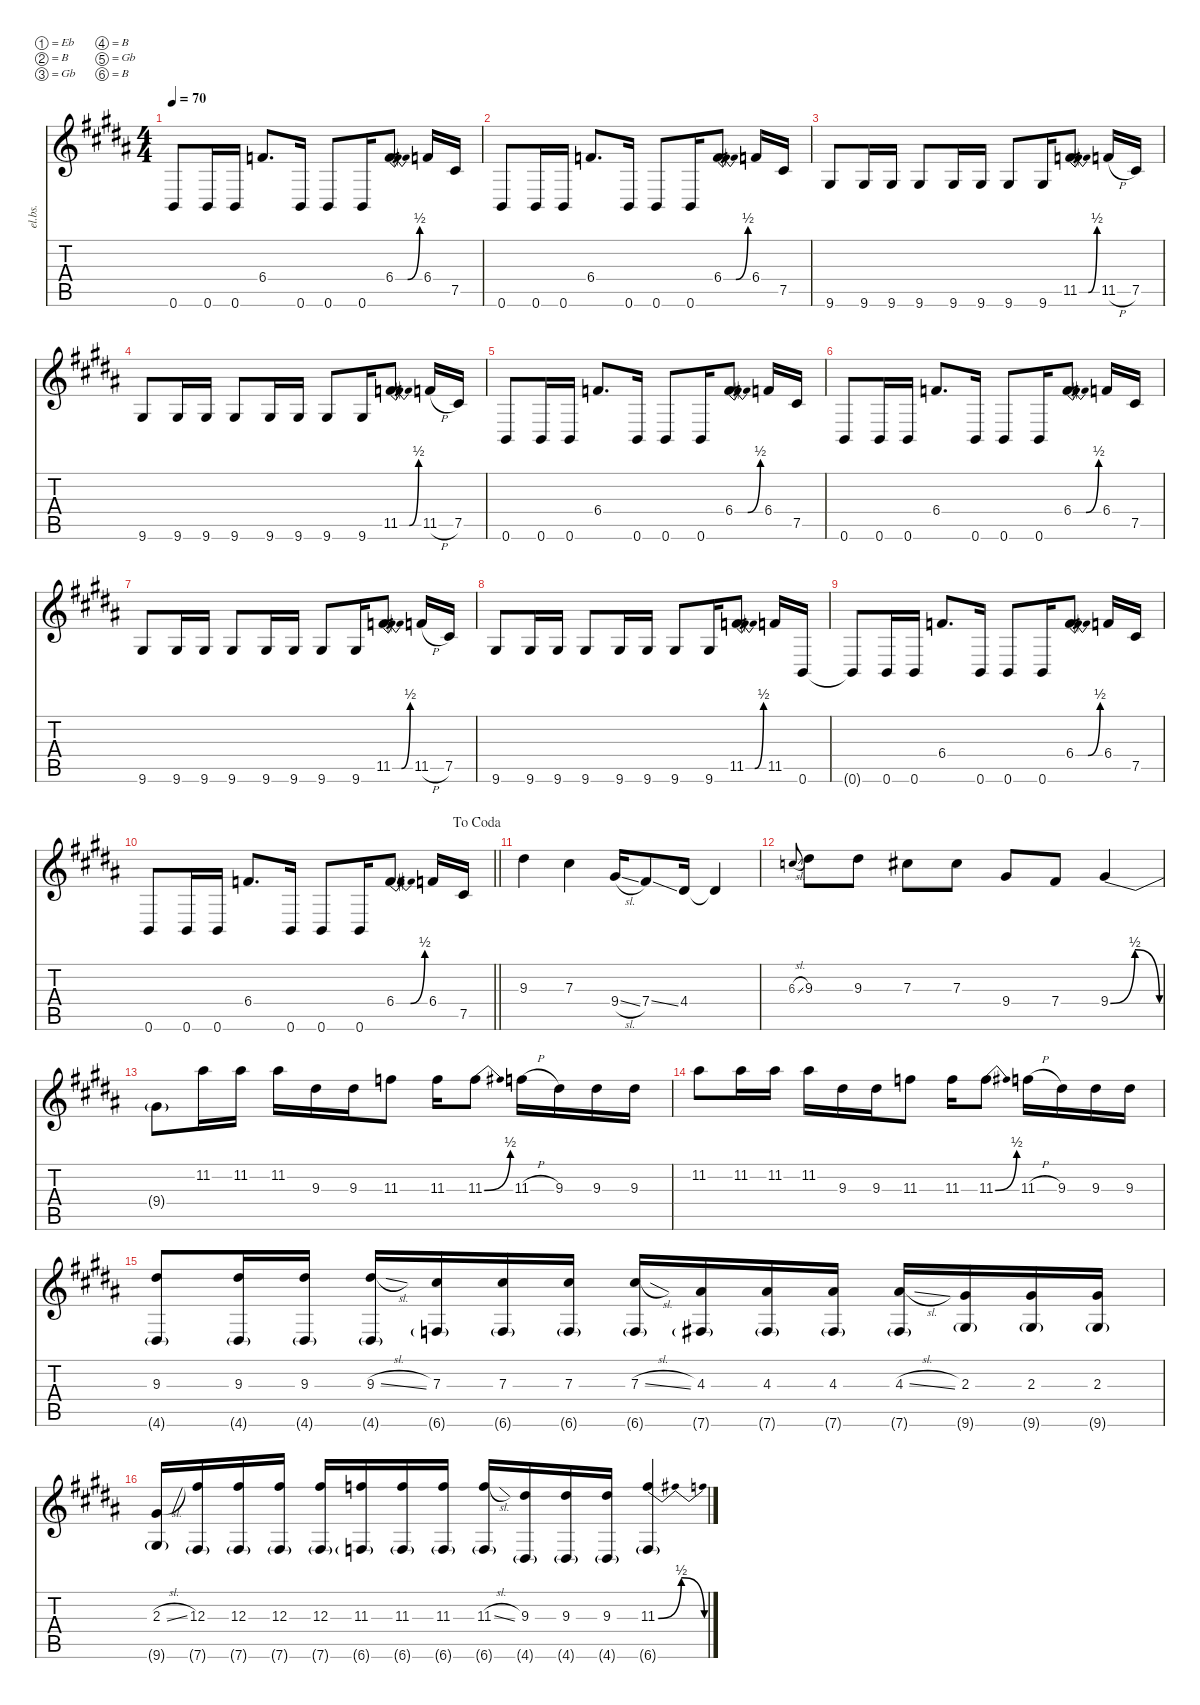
\defaultSystemsLayout 4
\hideDynamics
\bracketExtendMode nobrackets
\otherSystemsTrackNameOrientation horizontal
\track ("Guitar 1-B" "el.bs.") {defaultSystemsLayout 8 mute instrument distortionguitar}
\staff {score tabs}
\tuning (Eb4 B3 Gb3 B2 Gb2 B1)
\ts (4 4)
\tempo 70
\clef g2
\ks b
0.6{acc forcenatural}.8{dy f beam Up} 0.6{acc forcenatural}.16{beam Up} 0.6{acc forcenatural}.16{beam Up} 6.4{acc forcenatural}.8{d beam Up} 0.6{acc forcenatural}.16{beam Up} 0.6{acc forcenatural}.8{beam Up} 0.6{acc forcenatural}.16{beam Up} 6.4{be (bendrelease 0 0 30 2 45 2 15 0) acc forcenatural}.8{d beam Up} 6.4{acc forcenatural}.16{beam Up} 7.5{acc #}.16{beam Up} |
0.6{acc forcenatural}.8{beam Up} 0.6{acc forcenatural}.16{beam Up} 0.6{acc forcenatural}.16{beam Up} 6.4{acc forcenatural}.8{d beam Up} 0.6{acc forcenatural}.16{beam Up} 0.6{acc forcenatural}.8{beam Up} 0.6{acc forcenatural}.16{beam Up} 6.4{be (bendrelease 0 0 30 2 45 2 15 0) acc forcenatural}.8{d beam Up} 6.4{acc forcenatural}.16{beam Up} 7.5{acc #}.16{beam Up} |
9.6{acc #}.8{beam Up} 9.6{acc #}.16{beam Up} 9.6{acc #}.16{beam Up} 9.6{acc #}.8{beam Up} 9.6{acc #}.16{beam Up} 9.6{acc #}.16{beam Up} 9.6{acc #}.8{beam Up} 9.6{acc #}.16{beam Up} 11.5{be (bendrelease 0 0 30 2 45 2 15 0) acc forcenatural}.8{d beam Up} 11.5{h acc forcenatural}.16{beam Up} 7.5{acc #}.16{beam Up} |
9.6{acc #}.8{beam Up} 9.6{acc #}.16{beam Up} 9.6{acc #}.16{beam Up} 9.6{acc #}.8{beam Up} 9.6{acc #}.16{beam Up} 9.6{acc #}.16{beam Up} 9.6{acc #}.8{beam Up} 9.6{acc #}.16{beam Up} 11.5{be (bendrelease 0 0 30 2 45 2 15 0) acc forcenatural}.8{d beam Up} 11.5{h acc forcenatural}.16{beam Up} 7.5{acc #}.16{beam Up} |
0.6{acc forcenatural}.8{beam Up} 0.6{acc forcenatural}.16{beam Up} 0.6{acc forcenatural}.16{beam Up} 6.4{acc forcenatural}.8{d beam Up} 0.6{acc forcenatural}.16{beam Up} 0.6{acc forcenatural}.8{beam Up} 0.6{acc forcenatural}.16{beam Up} 6.4{be (bendrelease 0 0 30 2 45 2 15 0) acc forcenatural}.8{d beam Up} 6.4{acc forcenatural}.16{beam Up} 7.5{acc #}.16{beam Up} |
0.6{acc forcenatural}.8{beam Up} 0.6{acc forcenatural}.16{beam Up} 0.6{acc forcenatural}.16{beam Up} 6.4{acc forcenatural}.8{d beam Up} 0.6{acc forcenatural}.16{beam Up} 0.6{acc forcenatural}.8{beam Up} 0.6{acc forcenatural}.16{beam Up} 6.4{be (bendrelease 0 0 30 2 45 2 15 0) acc forcenatural}.8{d beam Up} 6.4{acc forcenatural}.16{beam Up} 7.5{acc #}.16{beam Up} |
9.6{acc #}.8{beam Up} 9.6{acc #}.16{beam Up} 9.6{acc #}.16{beam Up} 9.6{acc #}.8{beam Up} 9.6{acc #}.16{beam Up} 9.6{acc #}.16{beam Up} 9.6{acc #}.8{beam Up} 9.6{acc #}.16{beam Up} 11.5{be (bendrelease 0 0 30 2 45 2 15 0) acc forcenatural}.8{d beam Up} 11.5{h acc forcenatural}.16{beam Up} 7.5{acc #}.16{beam Up} |
9.6{acc #}.8{beam Up} 9.6{acc #}.16{beam Up} 9.6{acc #}.16{beam Up} 9.6{acc #}.8{beam Up} 9.6{acc #}.16{beam Up} 9.6{acc #}.16{beam Up} 9.6{acc #}.8{beam Up} 9.6{acc #}.16{beam Up} 11.5{be (bendrelease 0 0 30 2 45 2 15 0) acc forcenatural}.8{d beam Up} 11.5{acc forcenatural}.16{beam Up} 0.6{acc forcenatural}.16{beam Up} |
0.6{t acc forcenatural}.8{beam Up} 0.6{acc forcenatural}.16{beam Up} 0.6{acc forcenatural}.16{beam Up} 6.4{acc forcenatural}.8{d beam Up} 0.6{acc forcenatural}.16{beam Up} 0.6{acc forcenatural}.8{beam Up} 0.6{acc forcenatural}.16{beam Up} 6.4{be (bendrelease 0 0 30 2 45 2 15 0) acc forcenatural}.8{d beam Up} 6.4{acc forcenatural}.16{beam Up} 7.5{acc #}.16{beam Up} |
\jump dacoda
\barLineRight lightlight
0.6{acc forcenatural}.8{beam Up} 0.6{acc forcenatural}.16{beam Up} 0.6{acc forcenatural}.16{beam Up} 6.4{acc forcenatural}.8{d beam Up} 0.6{acc forcenatural}.16{beam Up} 0.6{acc forcenatural}.8{beam Up} 0.6{acc forcenatural}.16{beam Up} 6.4{be (bendrelease 0 0 30 2 45 2 15 0) acc forcenatural}.8{d beam Up} 6.4{acc forcenatural}.16{beam Up} 7.5{acc #}.16{beam Up} |
9.3{acc #}.4{beam Down} 7.3{acc #}.4{beam Down} 9.4{sl acc #}.16{beam Up} 7.4{ss acc #}.8{beam Up} 4.4{acc #}.16{beam Up} 4.4{t acc #}.4{beam Up} |
6.3{sl acc forcenatural}.8{gr onbeat dy mf beam Up} 9.3{acc #}.8{dy f beam Down} 9.3{acc #}.8{beam Down} 7.3{acc #}.8{beam Down} 7.3{acc #}.8{beam Down} 9.4{acc #}.8{beam Up} 7.4{acc #}.8{beam Up} 9.4{be (bendrelease 0 0 30 2 30 2 60 0) acc #}.4{beam Up} |
9.4{be (hold 0 0 60 0) t acc #}.8{beam Down} 11.2{acc #}.16{beam Down} 11.2{acc #}.16{beam Down} 11.2{acc #}.16{beam Down} 9.3{acc #}.16{beam Down} 9.3{acc #}.16{beam Down} 11.3{acc forcenatural}.8{beam Down} 11.3{acc forcenatural}.16{beam Down} 11.3{be (bend 0 0 60 2) acc forcenatural}.8{beam Down} 11.3{h acc forcenatural}.16{beam Down} 9.3{acc #}.16{beam Down} 9.3{acc #}.16{beam Down} 9.3{acc #}.16{beam Down} |
11.2{acc #}.8{beam Down} 11.2{acc #}.16{beam Down} 11.2{acc #}.16{beam Down} 11.2{acc #}.16{beam Down} 9.3{acc #}.16{beam Down} 9.3{acc #}.16{beam Down} 11.3{acc forcenatural}.8{beam Down} 11.3{acc forcenatural}.16{beam Down} 11.3{be (bend 0 0 60 2) acc forcenatural}.8{beam Down} 11.3{h acc forcenatural}.16{beam Down} 9.3{acc #}.16{beam Down} 9.3{acc #}.16{beam Down} 9.3{acc #}.16{beam Down} |
(9.3{acc #} 4.6{g acc #}).8{beam Up} (9.3{acc #} 4.6{g acc #}).16{beam Up} (9.3{acc #} 4.6{g acc #}).16{beam Up} (9.3{sl acc #} 4.6{g acc #}).16{beam Up} (7.3{acc #} 6.6{g acc forcenatural}).16{beam Up} (7.3{acc #} 6.6{g acc forcenatural}).16{beam Up} (7.3{acc #} 6.6{g acc forcenatural}).16{beam Up} (7.3{sl acc #} 6.6{g acc forcenatural}).16{beam Up} (4.3{acc #} 7.6{g acc #}).16{beam Up} (4.3{acc #} 7.6{g acc #}).16{beam Up} (4.3{acc #} 7.6{g acc #}).16{beam Up} (4.3{sl acc #} 7.6{g acc #}).16{beam Up} (2.3{acc #} 9.6{g acc #}).16{beam Up} (2.3{acc #} 9.6{g acc #}).16{beam Up} (2.3{acc #} 9.6{g acc #}).16{beam Up} |
(2.3{sl acc #} 9.6{g acc #}).16{beam Up} (12.3{acc #} 7.6{g acc #}).16{beam Up} (12.3{acc #} 7.6{g acc #}).16{beam Up} (12.3{acc #} 7.6{g acc #}).16{beam Up} (12.3{acc #} 7.6{g acc #}).16{beam Up} (11.3{acc forcenatural} 6.6{g acc forcenatural}).16{beam Up} (11.3{acc forcenatural} 6.6{g acc forcenatural}).16{beam Up} (11.3{acc forcenatural} 6.6{g acc forcenatural}).16{beam Up} (11.3{sl acc forcenatural} 6.6{g acc forcenatural}).16{beam Up} (9.3{acc #} 4.6{g acc #}).16{beam Up} (9.3{acc #} 4.6{g acc #}).16{beam Up} (9.3{acc #} 4.6{g acc #}).16{beam Up} (11.3{be (bendrelease 0 0 30 2 30 2 60 0) acc forcenatural} 6.6{g acc forcenatural}).4{beam Up}
